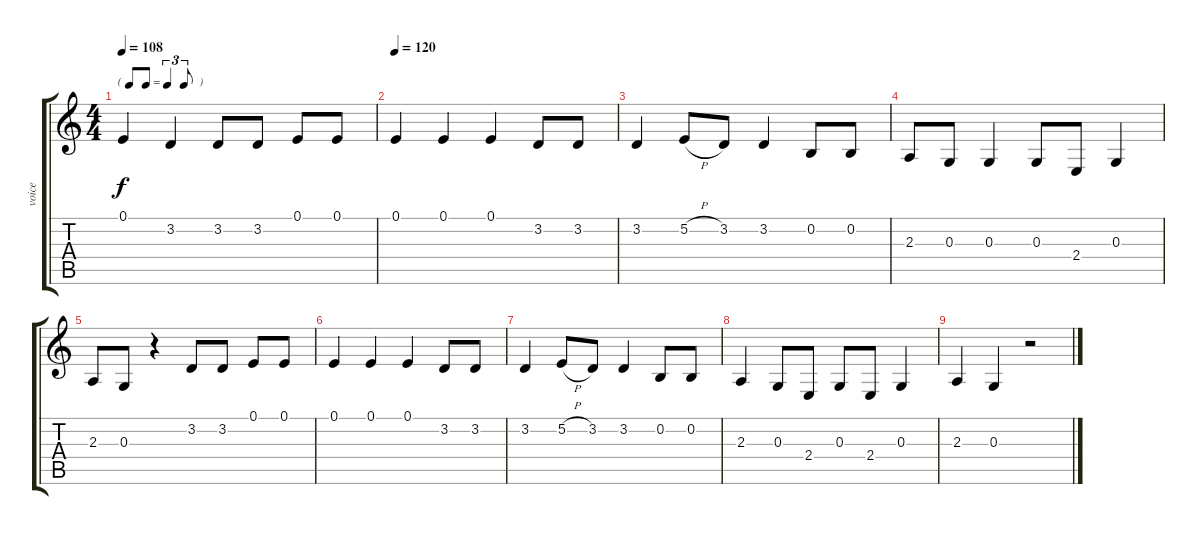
\track ("voice" "voice") {instrument viola}
\staff {score tabs}
\tuning (E4 B3 G3 D3 A2 E2) {hide}
\ts (4 4)
\tf triplet8th
\tempo 108
\clef g2
\ks c
0.1.4{dy f} 3.2.4 3.2.8 3.2.8 0.1.8 0.1.8 |
\tempo 120
0.1.4 0.1.4 0.1.4 3.2.8 3.2.8 |
3.2.4 5.2{h}.8 3.2.8 3.2.4 0.2.8 0.2.8 |
2.3.8 0.3.8 0.3.4 0.3.8 2.4.8 0.3.4 |
2.3.8 0.3.8 r.4 3.2.8 3.2.8 0.1.8 0.1.8 |
0.1.4 0.1.4 0.1.4 3.2.8 3.2.8 |
3.2.4 5.2{h}.8 3.2.8 3.2.4 0.2.8 0.2.8 |
2.3.4 0.3.8 2.4.8 0.3.8 2.4.8 0.3.4 |
2.3.4 0.3.4 r.2
